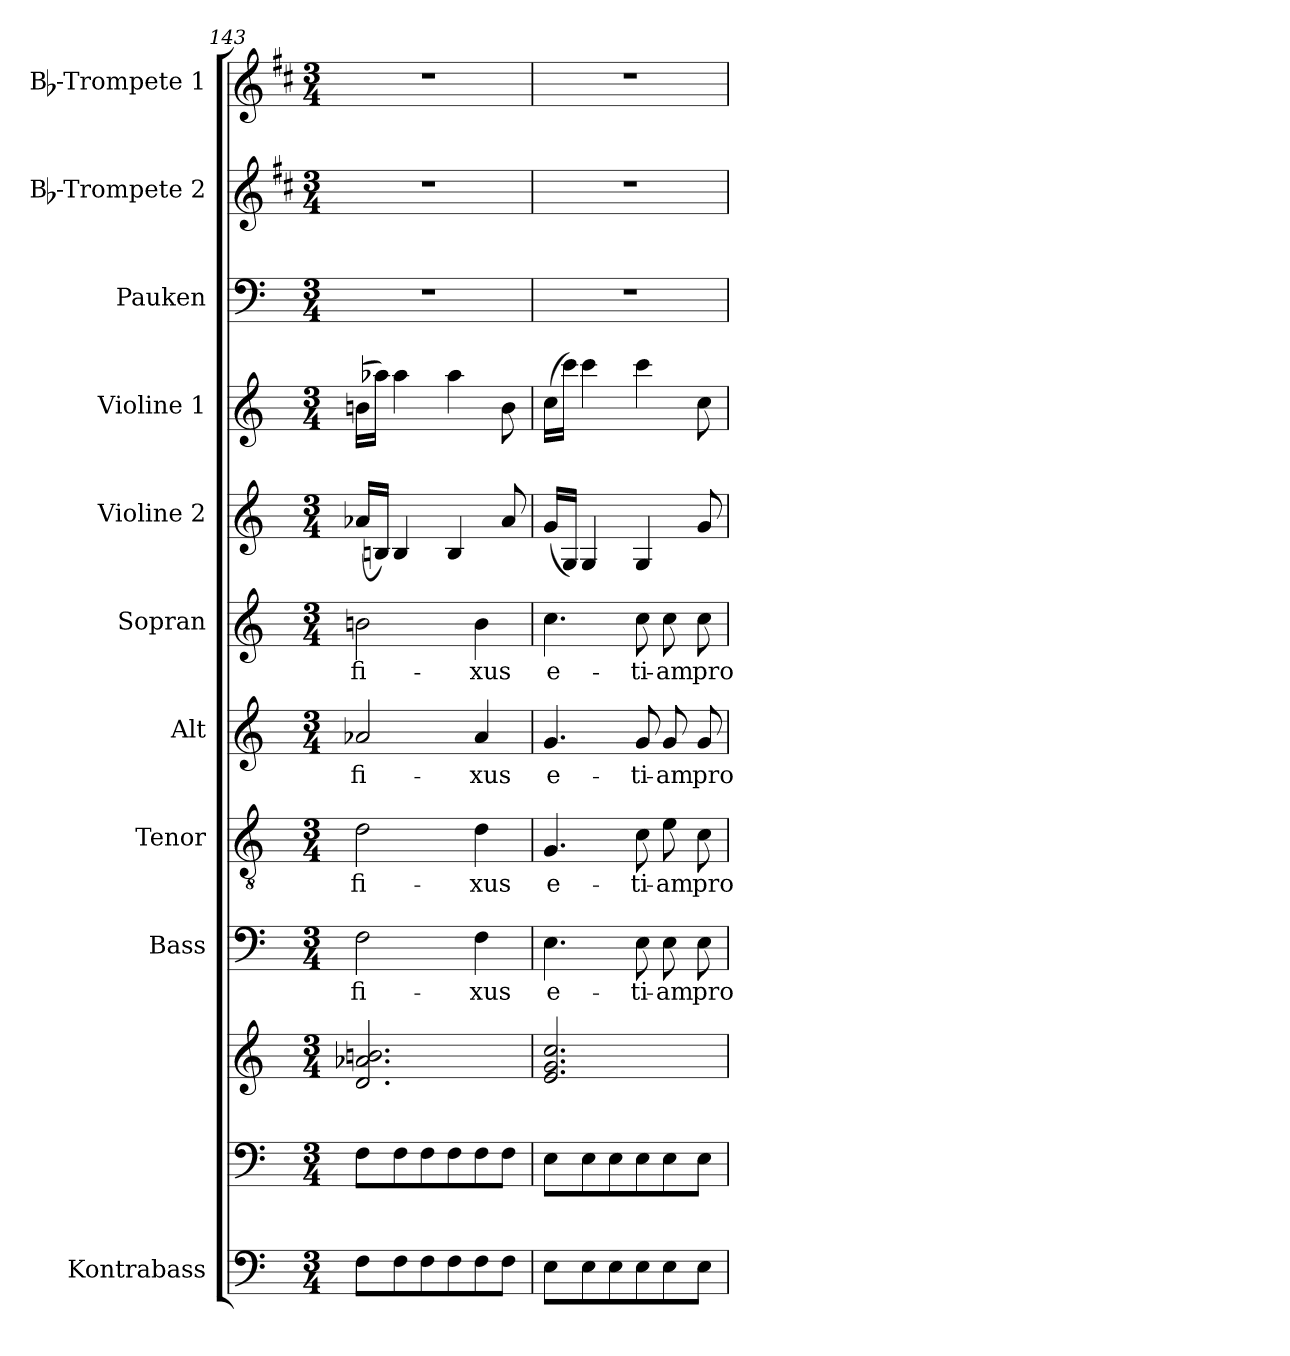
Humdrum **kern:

**kern	**kern	**kern	**kern	**text	**kern	**text	**kern	**text	**kern	**text	**kern	**kern	**kern	**kern	**kern
*part11	*part10	*part10	*part9	*part9	*part8	*part8	*part7	*part7	*part6	*part6	*part5	*part4	*part3	*part2	*part1
*staff12	*staff11	*staff10	*staff9	*staff9	*staff8	*staff8	*staff7	*staff7	*staff6	*staff6	*staff5	*staff4	*staff3	*staff2	*staff1
*I"Kontrabass	*	*	*I"Bass	*	*I"Tenor	*	*I"Alt	*	*I"Sopran	*	*I"Violine 2	*I"Violine 1	*I"Pauken	*I"Bb-Trompete 2	*I"Bb-Trompete 1
*I'Kb.	*	*	*I'B.	*	*I'T.	*	*I'A.	*	*I'S.	*	*I'Vl. 2	*I'Vl. 1	*I'Pk.	*I'Bb Trp. 2	*I'Bb Trp. 1
*clefF4	*clefF4	*clefG2	*clefF4	*	*clefGv2	*	*clefG2	*	*clefG2	*	*clefG2	*clefG2	*clefF4	*clefG2	*clefG2
*ITrd7c12	*	*	*	*	*	*	*	*	*	*	*	*	*	*ITrd1c2	*ITrd1c2
*k[]	*k[]	*k[]	*k[]	*	*k[]	*	*k[]	*	*k[]	*	*k[]	*k[]	*k[]	*k[]	*k[]
*C:	*C:	*C:	*C:	*	*C:	*	*C:	*	*C:	*	*C:	*C:	*C:	*C:	*C:
*M3/4	*M3/4	*M3/4	*M3/4	*	*M3/4	*	*M3/4	*	*M3/4	*	*M3/4	*M3/4	*M3/4	*M3/4	*M3/4
=143	=143	=143	=143	=143	=143	=143	=143	=143	=143	=143	=143	=143	=143	=143	=143
!	!	!	!	!LO:LY:b	!	!LO:LY:b	!	!LO:LY:b	!	!LO:LY:b	!	!	!	!	!
8FF\L	8F\L	2.d/ 2.a-X/ 2.bn/	2F\	-fi-	2d\	-fi-	2a-X/	-fi-	2bn\	-fi-	(<16a-X/LL	(>16bn\LL	2.r	2.r	2.r
.	.	.	.	.	.	.	.	.	.	.	16Bn/JJ)	16aa-X\JJ)	.	.	.
8FF\	8F\	.	.	.	.	.	.	.	.	.	4B/	4aa-\	.	.	.
8FF\	8F\	.	.	.	.	.	.	.	.	.	.	.	.	.	.
8FF\	8F\	.	.	.	.	.	.	.	.	.	4B/	4aa-\	.	.	.
!	!	!	!	!LO:LY:b	!	!LO:LY:b	!	!LO:LY:b	!	!LO:LY:b	!	!	!	!	!
8FF\	8F\	.	4F\	-xus	4d\	-xus	4a-/	-xus	4b\	-xus	.	.	.	.	.
8FF\J	8F\J	.	.	.	.	.	.	.	.	.	8a-/	8b\	.	.	.
=144	=144	=144	=144	=144	=144	=144	=144	=144	=144	=144	=144	=144	=144	=144	=144
!	!	!	!	!LO:LY:b	!	!LO:LY:b	!	!LO:LY:b	!	!LO:LY:b	!	!	!	!	!
8EE\L	8E\L	2.e/ 2.g/ 2.cc/	4.E\	e-	4.G/	e-	4.g/	e-	4.cc\	e-	(<16g/LL	(>16cc\LL	2.r	2.r	2.r
.	.	.	.	.	.	.	.	.	.	.	16G/JJ)	16ccc\JJ)	.	.	.
8EE\	8E\	.	.	.	.	.	.	.	.	.	4G/	4ccc\	.	.	.
8EE\	8E\	.	.	.	.	.	.	.	.	.	.	.	.	.	.
!	!	!	!	!LO:LY:b	!	!LO:LY:b	!	!LO:LY:b	!	!LO:LY:b	!	!	!	!	!
8EE\	8E\	.	8E\	-ti-	8c\	-ti-	8g/	-ti-	8cc\	-ti-	4G/	4ccc\	.	.	.
!	!	!	!	!LO:LY:b	!	!LO:LY:b	!	!LO:LY:b	!	!LO:LY:b	!	!	!	!	!
8EE\	8E\	.	8E\	-am	8e\	-am	8g/	-am	8cc\	-am	.	.	.	.	.
!	!	!	!	!LO:LY:b	!	!LO:LY:b	!	!LO:LY:b	!	!LO:LY:b	!	!	!	!	!
8EE\J	8E\J	.	8E\	pro	8c\	pro	8g/	pro	8cc\	pro	8g/	8cc\	.	.	.
=	=	=	=	=	=	=	=	=	=	=	=	=	=	=	=
*-	*-	*-	*-	*-	*-	*-	*-	*-	*-	*-	*-	*-	*-	*-	*-
